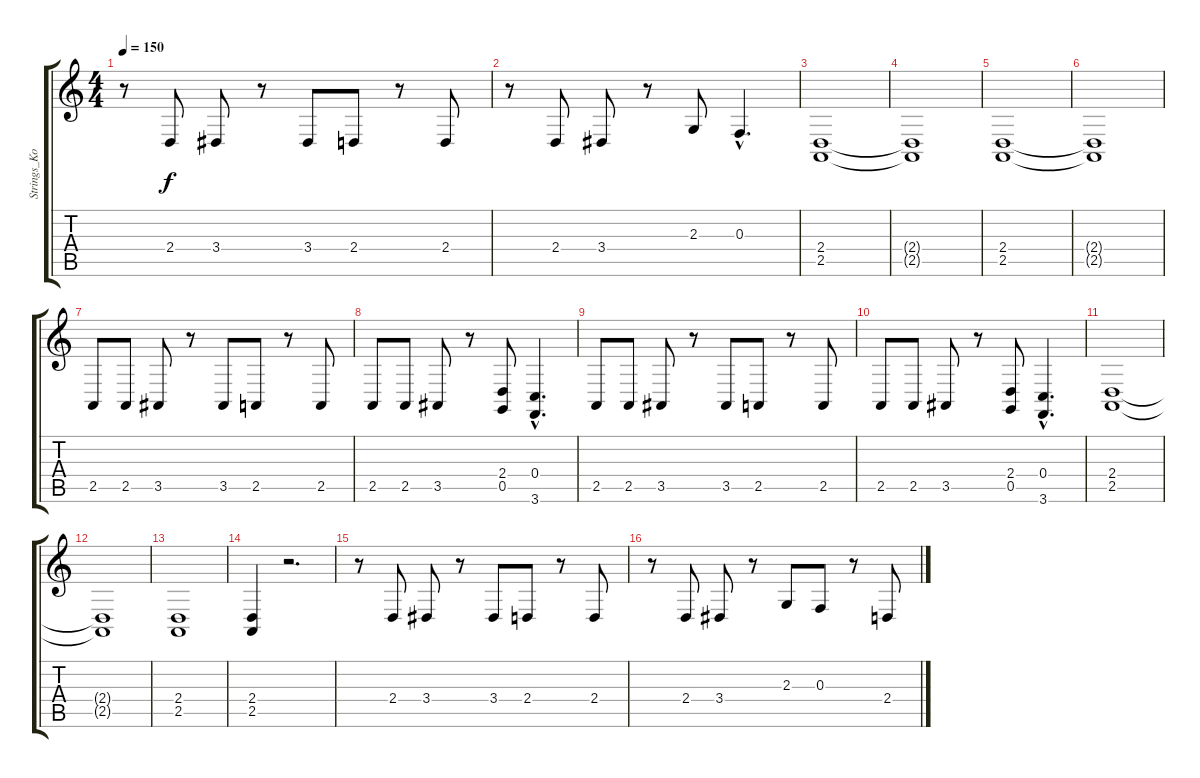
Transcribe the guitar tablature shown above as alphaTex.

\track ("Strings_Korg_X5 (MIDI)" "Strings_Ko") {instrument acousticgrandpiano}
\staff {score tabs}
\tuning (D4 A3 F3 C3 G2 D2) {hide}
\ts (4 4)
\tempo 150
\clef g2
\ks c
r.8{dy f} 2.4.8 3.4.8 r.8 3.4.8 2.4.8 r.8 2.4.8 |
r.8 2.4.8 3.4.8 r.8 2.3.8 0.3{hac}.4{d} |
(2.4 2.5).1 |
(2.4{t} 2.5{t}).1 |
(2.4 2.5).1 |
(2.4{t} 2.5{t}).1 |
2.5.8 2.5.8 3.5.8 r.8 3.5.8 2.5.8 r.8 2.5.8 |
2.5.8 2.5.8 3.5.8 r.8 (2.4 0.5).8 (0.4{hac} 3.6{hac}).4{d} |
2.5.8 2.5.8 3.5.8 r.8 3.5.8 2.5.8 r.8 2.5.8 |
2.5.8 2.5.8 3.5.8 r.8 (2.4 0.5).8 (0.4{hac} 3.6{hac}).4{d} |
(2.4 2.5).1 |
(2.4{t} 2.5{t}).1 |
(2.4 2.5).1 |
(2.4 2.5).4 r.2{d} |
r.8 2.4.8 3.4.8 r.8 3.4.8 2.4.8 r.8 2.4.8 |
r.8 2.4.8 3.4.8 r.8 2.3.8 0.3.8 r.8 2.4.8
